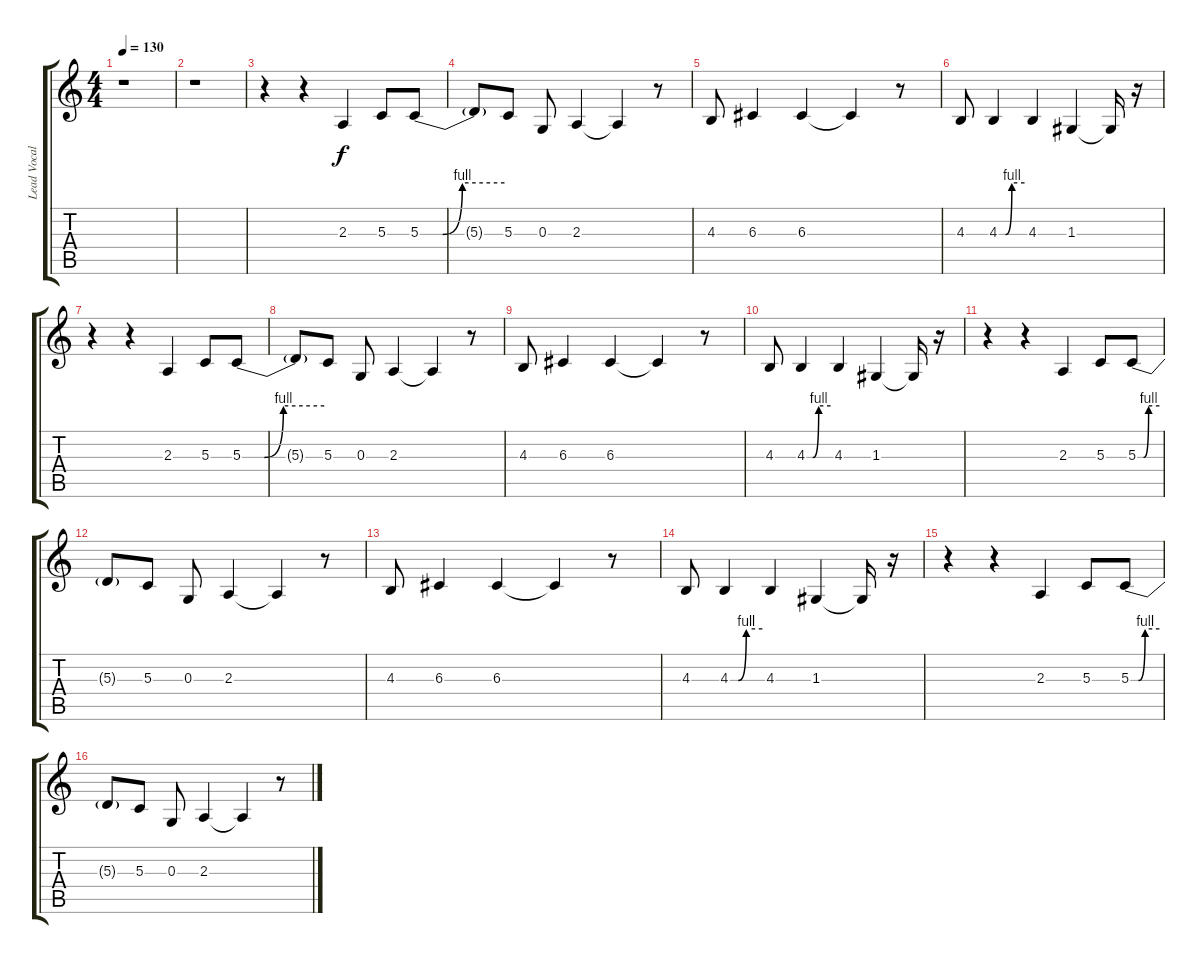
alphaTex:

\track ("Lead Vocal" "Lead Vocal") {instrument lead2sawtooth}
\staff {score tabs}
\tuning (E4 B3 G3 D3 A2 E2) {hide}
\ts (4 4)
\tempo 130
\clef g2
\ks c
r.1{dy f} |
r.1 |
r.4 r.4 2.3.4 5.3.8 5.3{be (custom 0 0 16 0 30 4 60 4)}.8 |
5.3{t}.8 5.3.8 0.3.8 2.3.4 2.3{t}.4 r.8 |
4.3.8 6.3.4 6.3.4 6.3{t}.4 r.8 |
4.3.8 4.3{be (custom 0 0 15 0 30 4 60 4)}.4 4.3.4 1.3.4 1.3{t}.16 r.16 |
r.4 r.4 2.3.4 5.3.8 5.3{be (custom 0 0 16 0 30 4 60 4)}.8 |
5.3{t}.8 5.3.8 0.3.8 2.3.4 2.3{t}.4 r.8 |
4.3.8 6.3.4 6.3.4 6.3{t}.4 r.8 |
4.3.8 4.3{be (custom 0 0 15 0 30 4 60 4)}.4 4.3.4 1.3.4 1.3{t}.16 r.16 |
r.4 r.4 2.3.4 5.3.8 5.3{be (custom 0 0 16 0 30 4 60 4)}.8 |
5.3{t}.8 5.3.8 0.3.8 2.3.4 2.3{t}.4 r.8 |
4.3.8 6.3.4 6.3.4 6.3{t}.4 r.8 |
4.3.8 4.3{be (custom 0 0 15 0 30 4 60 4)}.4 4.3.4 1.3.4 1.3{t}.16 r.16 |
r.4 r.4 2.3.4 5.3.8 5.3{be (custom 0 0 16 0 30 4 60 4)}.8 |
5.3{t}.8 5.3.8 0.3.8 2.3.4 2.3{t}.4 r.8
